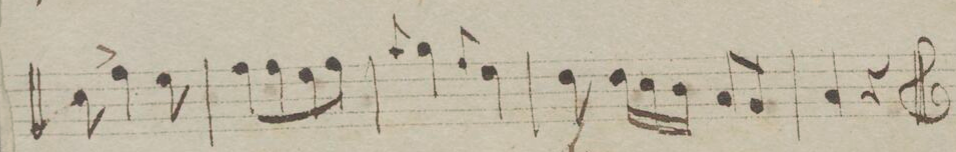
**kern	**dynam
*I"Clarinetto 2do. in B.	*
*clefG2	*
*k[b-e-a-]	*
*M2/4	*
8b-\	.
4ee-^\	.
8dd\	.
=190	=190
8ee-\L	.
8ee-\	.
8dd\	.
8ee-\J	.
=191	=191
8qqgg/	.
4ff\	.
8qqee-/	.
4dd\	.
=192	=192
8cc\	f
24cc\LL	.
24b-\	.
24a-\JJ	.
8g/L	.
8f/J	.
=193	=193
4g/	.
4r	.
==	==
*-	*-
